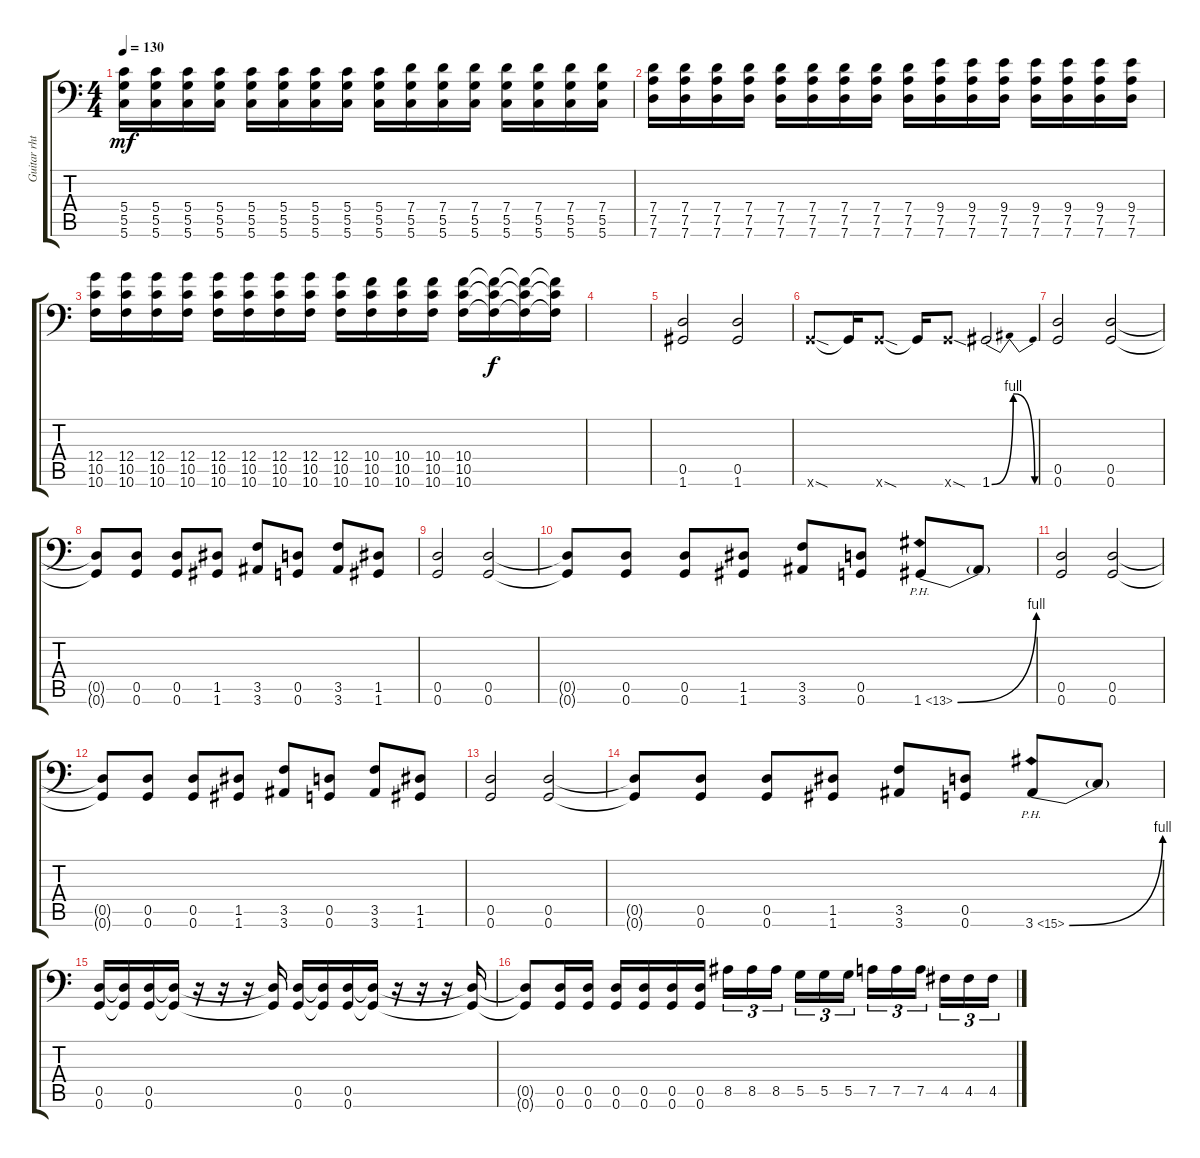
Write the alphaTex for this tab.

\track ("Guitar rhtm" "Guitar rht") {instrument distortionguitar}
\staff {score tabs}
\tuning (A3 E3 C3 G2 D2 G1) {hide}
\ts (4 4)
\tempo 130
\clef f4
\ks c
(5.4 5.5 5.6).16{dy mf} (5.4 5.5 5.6).16 (5.4 5.5 5.6).16 (5.4 5.5 5.6).16 (5.4 5.5 5.6).16 (5.4 5.5 5.6).16 (5.4 5.5 5.6).16 (5.4 5.5 5.6).16 (5.4 5.5 5.6).16 (7.4 5.5 5.6).16 (7.4 5.5 5.6).16 (7.4 5.5 5.6).16 (7.4 5.5 5.6).16 (7.4 5.5 5.6).16 (7.4 5.5 5.6).16 (7.4 5.5 5.6).16 |
(7.4 7.5 7.6).16 (7.4 7.5 7.6).16 (7.4 7.5 7.6).16 (7.4 7.5 7.6).16 (7.4 7.5 7.6).16 (7.4 7.5 7.6).16 (7.4 7.5 7.6).16 (7.4 7.5 7.6).16 (7.4 7.5 7.6).16 (9.4 7.5 7.6).16 (9.4 7.5 7.6).16 (9.4 7.5 7.6).16 (9.4 7.5 7.6).16 (9.4 7.5 7.6).16 (9.4 7.5 7.6).16 (9.4 7.5 7.6).16 |
(12.4 10.5 10.6).16 (12.4 10.5 10.6).16 (12.4 10.5 10.6).16 (12.4 10.5 10.6).16 (12.4 10.5 10.6).16 (12.4 10.5 10.6).16 (12.4 10.5 10.6).16 (12.4 10.5 10.6).16 (12.4 10.5 10.6).16 (10.4 10.5 10.6).16 (10.4 10.5 10.6).16 (10.4 10.5 10.6).16 (10.4 10.5 10.6).16 (10.4{t} 10.5{t} 10.6{t}).16{dy f} (10.4{t} 10.5{t} 10.6{t}).16 (10.4{t} 10.5{t} 10.6{t}).16 |
|
(0.5 1.6).2 (0.5 1.6).2 |
0.6{sod x}.8 0.6{t}.16 0.6{sod x}.8 0.6{t}.16 0.6{sod x}.8 1.6{be (bendrelease 0 0 30 4 40 4 60 0)}.2 |
(0.5 0.6).2 (0.5 0.6).2 |
(0.5{t} 0.6{t}).8 (0.5 0.6).8 (0.5 0.6).8 (1.5 1.6).8 (3.5 3.6).8 (0.5 0.6).8 (3.5 3.6).8 (1.5 1.6).8 |
(0.5 0.6).2 (0.5 0.6).2 |
(0.5{t} 0.6{t}).8 (0.5 0.6).8 (0.5 0.6).8 (1.5 1.6).8 (3.5 3.6).8 (0.5 0.6).8 1.6{be (bend 0 0 60 4) ph 12}.8 1.6{t}.8 |
(0.5 0.6).2 (0.5 0.6).2 |
(0.5{t} 0.6{t}).8 (0.5 0.6).8 (0.5 0.6).8 (1.5 1.6).8 (3.5 3.6).8 (0.5 0.6).8 (3.5 3.6).8 (1.5 1.6).8 |
(0.5 0.6).2 (0.5 0.6).2 |
(0.5{t} 0.6{t}).8 (0.5 0.6).8 (0.5 0.6).8 (1.5 1.6).8 (3.5 3.6).8 (0.5 0.6).8 3.6{be (bend 0 0 60 4) ph 12}.8 3.6{t}.8 |
(0.5 0.6).16 (0.5{t} 0.6{t}).16 (0.5 0.6).16 (0.5{t} 0.6{t}).16 r.16 r.16 r.16 (0.5{t} 0.6{t}).16 (0.5 0.6).16 (0.5{t} 0.6{t}).16 (0.5 0.6).16 (0.5{t} 0.6{t}).16 r.16 r.16 r.16 (0.5{t} 0.6{t}).16 |
(0.5{t} 0.6{t}).8 (0.5 0.6).16 (0.5 0.6).16 (0.5 0.6).16 (0.5 0.6).16 (0.5 0.6).16 (0.5 0.6).16 8.5.16{tu (3 2)} 8.5.16{tu (3 2)} 8.5.16{tu (3 2) beam splitsecondary} 5.5.16{tu (3 2)} 5.5.16{tu (3 2)} 5.5.16{tu (3 2)} 7.5.16{tu (3 2)} 7.5.16{tu (3 2)} 7.5.16{tu (3 2) beam splitsecondary} 4.5.16{tu (3 2)} 4.5.16{tu (3 2)} 4.5.16{tu (3 2)}
